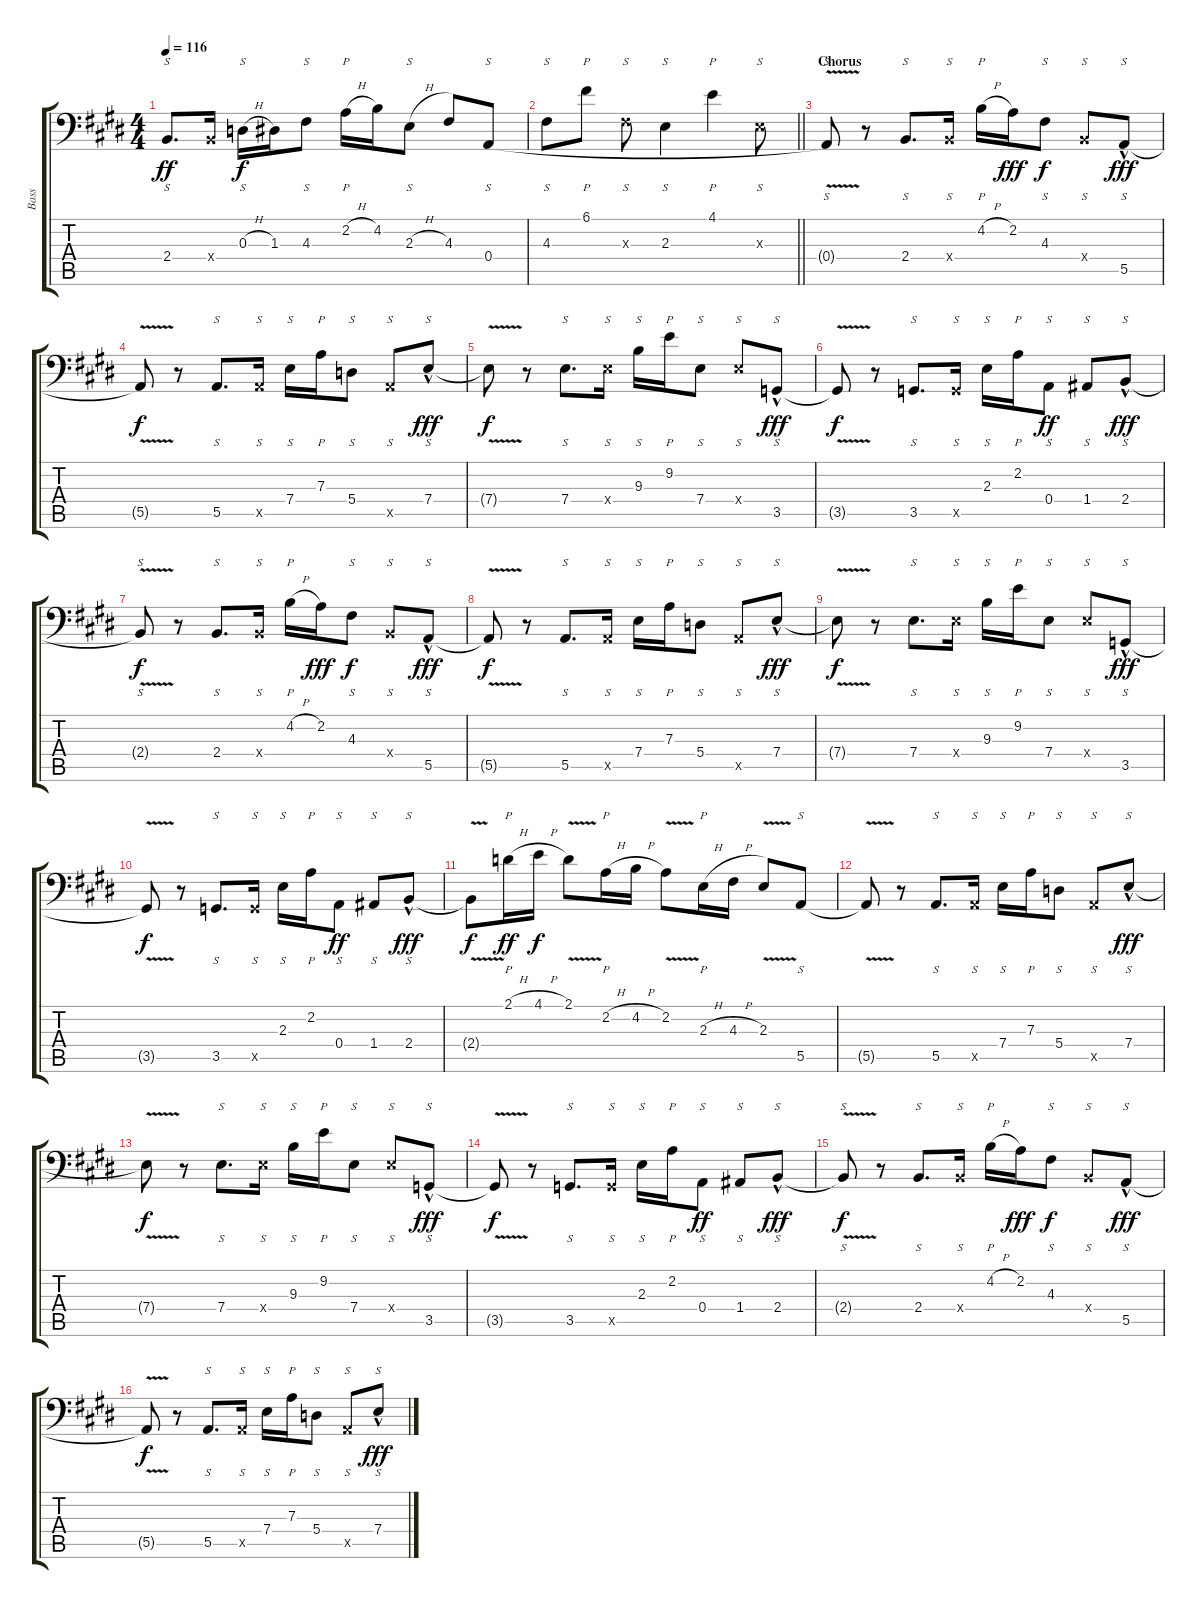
\track ("Bass" "Bass") {instrument slapbass2}
\staff {score tabs}
\tuning (C3 G2 D2 A1 E1 B0) {hide}
\ts (4 4)
\tempo 116
\clef f4
\ks e
2.4.8{s d dy ff} 2.4{x}.16 0.3{h}.16{s dy f} 1.3.16 4.3.8{s} 2.2{h}.16{p} 4.2.16 2.3{h}.8{s} 4.3.8 0.4.8{s} |
\barLineRight lightlight
4.3.8{s} 6.1.8{p} 4.3{x}.8{s} 2.3.4{s} 4.1.4{p} 2.3{x}.8{s} |
\section ("" "Chorus")
0.4{v t}.8{s} r.8 2.4.8{s d} 2.4{x}.16{s} 4.2{h}.16{p} 2.2.16{dy fff} 4.3.8{s dy f} 2.4{x}.8{s} 5.5{hac}.8{s dy fff} |
5.5{v t}.8{dy f} r.8 5.5.8{s d} 5.5{x}.16{s} 7.4.16{s} 7.3.16{p} 5.4.8{s} 5.5{x}.8{s} 7.4{hac}.8{s dy fff} |
7.4{v t}.8{dy f} r.8 7.4.8{s d} 7.4{x}.16{s} 9.3.16{s} 9.2.16{p} 7.4.8{s} 7.4{x}.8{s} 3.5{hac}.8{s dy fff} |
3.5{v t}.8{dy f} r.8 3.5.8{s d} 3.5{x}.16{s} 2.3.16{s} 2.2.16{p} 0.4.8{s dy ff} 1.4.8{s} 2.4{hac}.8{s dy fff} |
2.4{v t}.8{s dy f} r.8 2.4.8{s d} 2.4{x}.16{s} 4.2{h}.16{p} 2.2.16{dy fff} 4.3.8{s dy f} 2.4{x}.8{s} 5.5{hac}.8{s dy fff} |
5.5{v t}.8{dy f} r.8 5.5.8{s d} 5.5{x}.16{s} 7.4.16{s} 7.3.16{p} 5.4.8{s} 5.5{x}.8{s} 7.4{hac}.8{s dy fff} |
7.4{v t}.8{dy f} r.8 7.4.8{s d} 7.4{x}.16{s} 9.3.16{s} 9.2.16{p} 7.4.8{s} 7.4{x}.8{s} 3.5{hac}.8{s dy fff} |
3.5{v t}.8{dy f} r.8 3.5.8{s d} 3.5{x}.16{s} 2.3.16{s} 2.2.16{p} 0.4.8{s dy ff} 1.4.8{s} 2.4{hac}.8{s dy fff} |
2.4{v t}.8{dy f} 2.1{h}.16{p dy ff} 4.1{h}.16{dy f} 2.1{v}.8 2.2{h}.16{p} 4.2{h}.16 2.2{v}.8 2.3{h}.16{p} 4.3{h}.16 2.3{v}.8 5.5.8{s} |
5.5{v t}.8 r.8 5.5.8{s d} 5.5{x}.16{s} 7.4.16{s} 7.3.16{p} 5.4.8{s} 5.5{x}.8{s} 7.4{hac}.8{s dy fff} |
7.4{v t}.8{dy f} r.8 7.4.8{s d} 7.4{x}.16{s} 9.3.16{s} 9.2.16{p} 7.4.8{s} 7.4{x}.8{s} 3.5{hac}.8{s dy fff} |
3.5{v t}.8{dy f} r.8 3.5.8{s d} 3.5{x}.16{s} 2.3.16{s} 2.2.16{p} 0.4.8{s dy ff} 1.4.8{s} 2.4{hac}.8{s dy fff} |
2.4{v t}.8{s dy f} r.8 2.4.8{s d} 2.4{x}.16{s} 4.2{h}.16{p} 2.2.16{dy fff} 4.3.8{s dy f} 2.4{x}.8{s} 5.5{hac}.8{s dy fff} |
5.5{v t}.8{dy f} r.8 5.5.8{s d} 5.5{x}.16{s} 7.4.16{s} 7.3.16{p} 5.4.8{s} 5.5{x}.8{s} 7.4{hac}.8{s dy fff}
